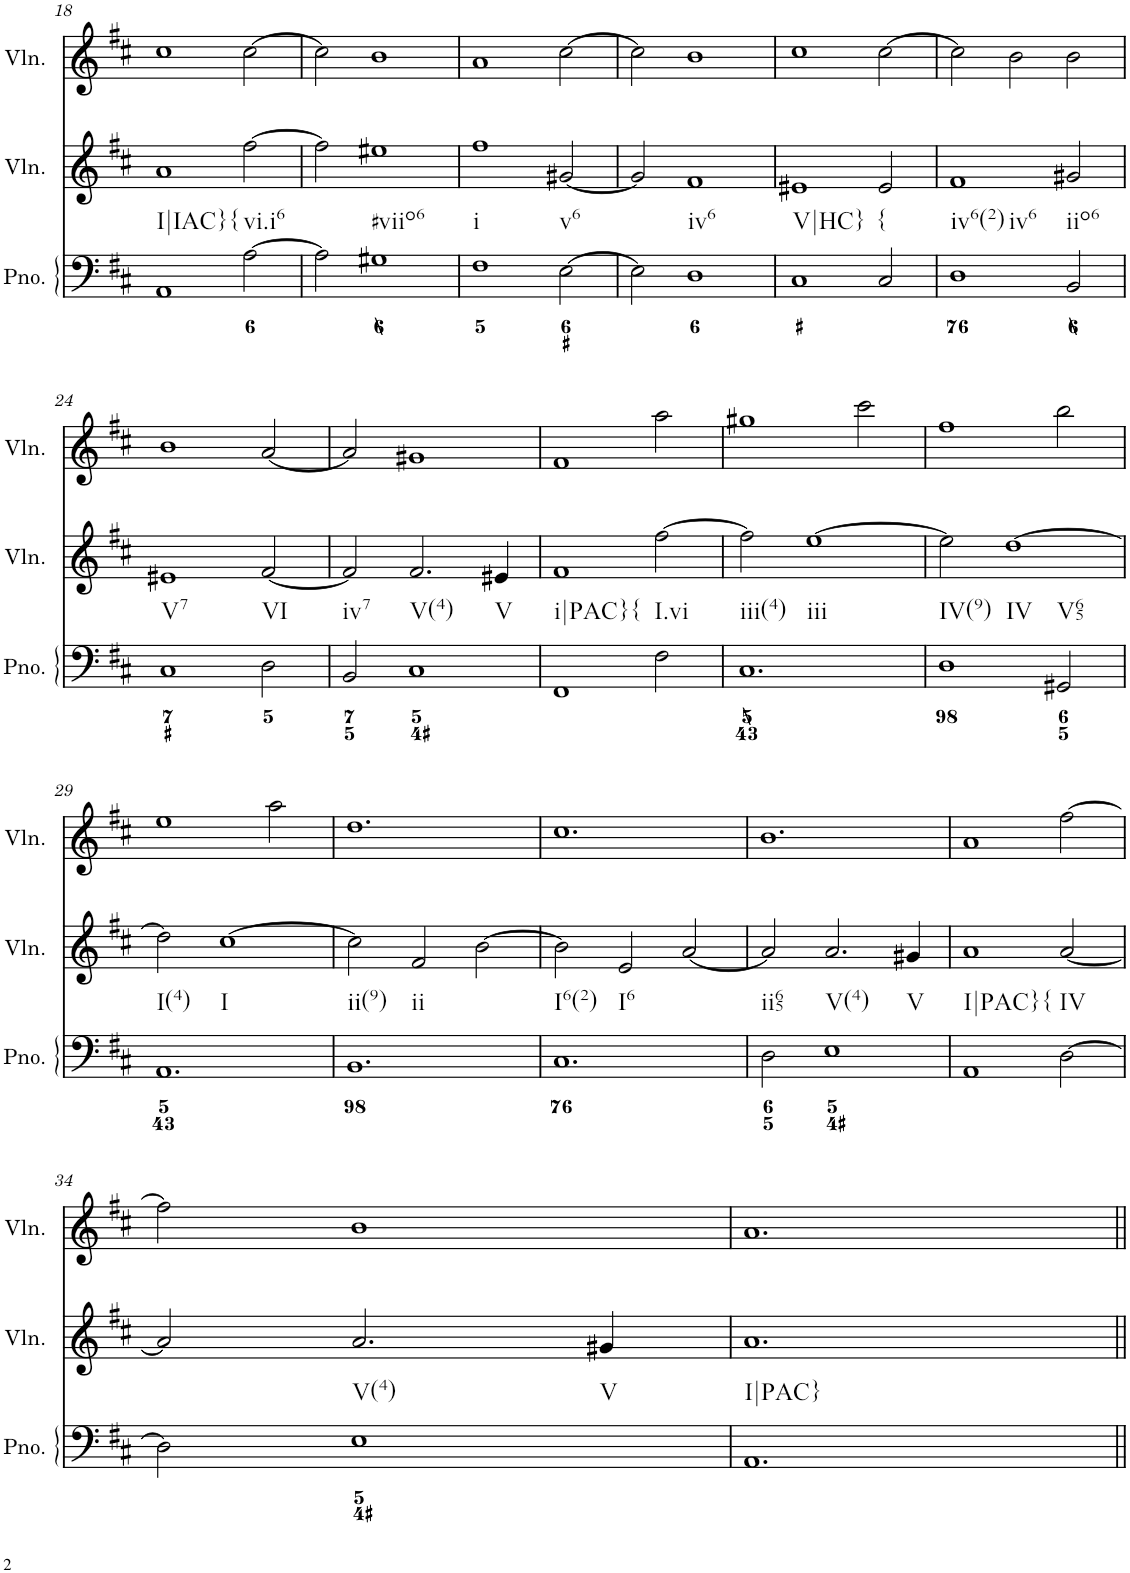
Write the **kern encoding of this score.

**kern	**kern	**kern
*part3	*part2	*part1
*staff3	*staff2	*staff1
*I"Piano	*I"Violin	*I"Violin
*I'Pno.	*I'Vln.	*I'Vln.
!!LO:PB:g=z
*clefF4	*clefG2	*clefG2
*k[f#c#]	*k[f#c#]	*k[f#c#]
*M3/2	*M3/2	*M3/2
=18	=18	=18
!LO:TX:b:t=I|IAC}{	!	!
1AA	1a	1cc#
!LO:TX:b:t=vi.i6	!	!
[2A\	[2ff#\	[2cc#\
=19	=19	=19
2A\]	2ff#\]	2cc#\]
!LO:TX:b:t=#viio6	!	!
1G#X	1ee#X	1b
=20	=20	=20
!LO:TX:b:t=i	!	!
1F#	1ff#	1a
!LO:TX:b:t=v6	!	!
[2E\	[2g#X/	[2cc#\
=21	=21	=21
2E\]	2g#/]	2cc#\]
!LO:TX:b:t=iv6	!	!
1D	1f#	1b
=22	=22	=22
!LO:TX:b:t=V|HC}	!	!
1C#	1e#X	1cc#
!LO:TX:b:t={	!	!
2C#/	2e#/	[2cc#\
=23	=23	=23
!LO:TX:b:t=iv6(2)	!	!
!LO:TX:b:t=iv6	!	!
1D	1f#	2cc#\]
.	.	2b\
!LO:TX:b:t=iio6	!	!
2BB/	2g#X/	2b\
!!LO:LB:g=z
=24	=24	=24
!LO:TX:b:t=V7	!	!
1C#	1e#X	1b
!LO:TX:b:t=VI	!	!
2D\	[2f#/	[2a/
=25	=25	=25
!LO:TX:b:t=iv7	!	!
2BB/	2f#/]	2a/]
!LO:TX:b:t=V(4)	!	!
!LO:TX:b:t=V	!	!
1C#	2.f#/	1g#X
.	4e#X/	.
=26	=26	=26
!LO:TX:b:t=i|PAC}{	!	!
1FF#	1f#	1f#
!LO:TX:b:t=I.vi	!	!
2F#\	[2ff#\	2aa\
=27	=27	=27
!LO:TX:b:t=iii(4)	!	!
!LO:TX:b:t=iii	!	!
1.C#	2ff#\]	1gg#X
.	[1ee	.
.	.	2ccc#\
=28	=28	=28
!LO:TX:b:t=IV(9)	!	!
!LO:TX:b:t=IV	!	!
1D	2ee\]	1ff#
.	[1dd	.
!LO:TX:b:t=V65	!	!
2GG#X/	.	2bb\
!!LO:LB:g=z
=29	=29	=29
!LO:TX:b:t=I(4)	!	!
!LO:TX:b:t=I	!	!
1.AA	2dd\]	1ee
.	[1cc#	.
.	.	2aa\
=30	=30	=30
!LO:TX:b:t=ii(9)	!	!
!LO:TX:b:t=ii	!	!
1.BB	2cc#\]	1.dd
.	2f#/	.
.	[2b\	.
=31	=31	=31
!LO:TX:b:t=I6(2)	!	!
!LO:TX:b:t=I6	!	!
1.C#	2b\]	1.cc#
.	2e/	.
.	[2a/	.
=32	=32	=32
!LO:TX:b:t=ii65	!	!
2D\	2a/]	1.b
!LO:TX:b:t=V(4)	!	!
!LO:TX:b:t=V	!	!
1E	2.a/	.
.	4g#X/	.
=33	=33	=33
!LO:TX:b:t=I|PAC}{	!	!
1AA	1a	1a
!LO:TX:b:t=IV	!	!
[2D\	[2a/	[2ff#\
!!LO:LB:g=z
=34	=34	=34
2D\]	2a/]	2ff#\]
!LO:TX:b:t=V(4)	!	!
!LO:TX:b:t=V	!	!
1E	2.a/	1b
.	4g#X/	.
=35	=35	=35
!LO:TX:b:t=I|PAC}	!	!
1.AA	1.a	1.a
=||	=||	=||
*-	*-	*-
